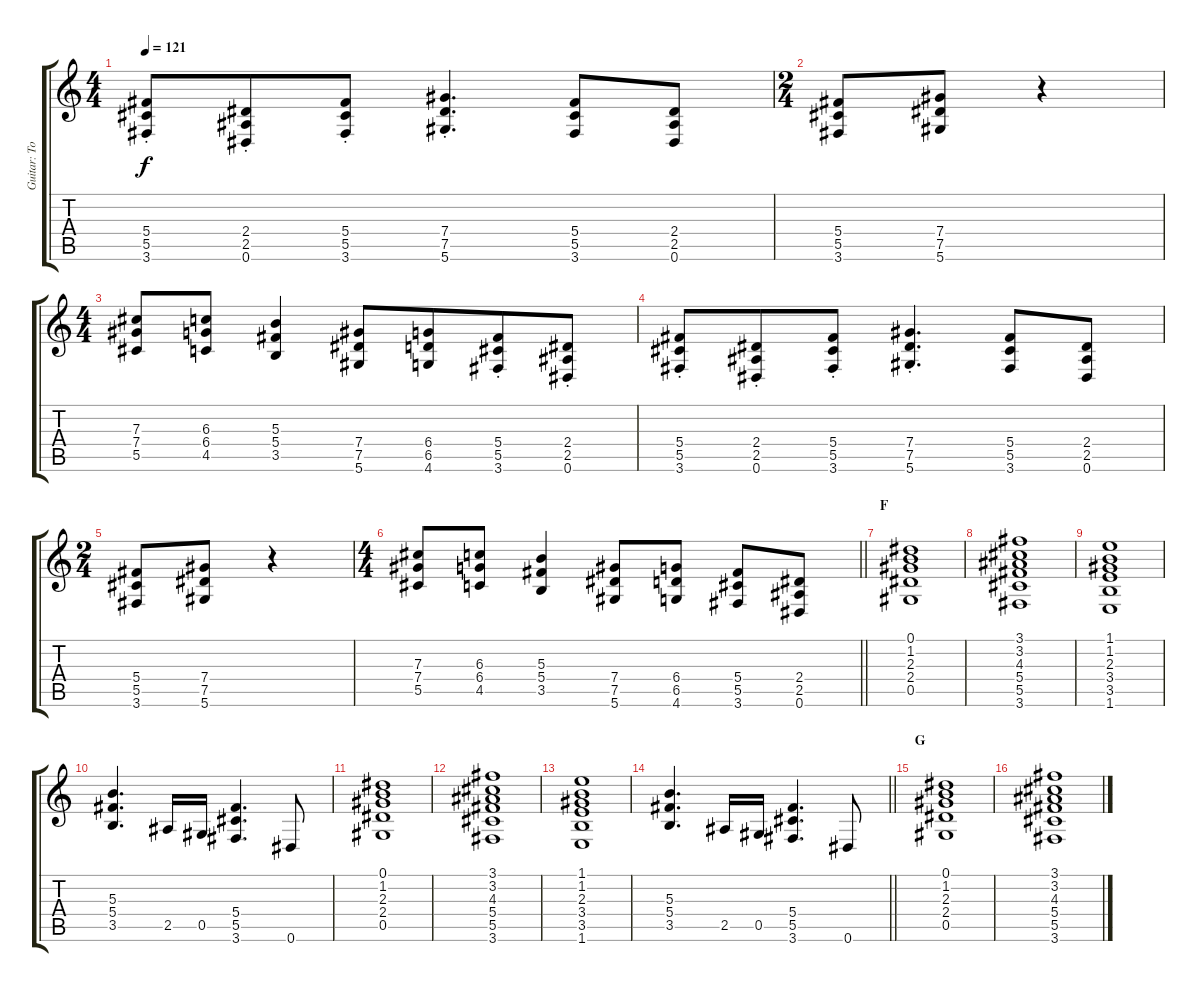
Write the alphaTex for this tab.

\track ("Guitar: Tony" "Guitar: To") {instrument distortionguitar}
\staff {score tabs}
\tuning (Eb4 Bb3 Gb3 Db3 Ab2 Eb2) {hide}
\ts (4 4)
\tempo 121
\clef g2
\ks c
(5.4{st} 5.5{st} 3.6{st}).8{dy f} (2.4{st} 2.5{st} 0.6{st}).8{beam merge} (5.4{st} 5.5{st} 3.6{st}).8 (7.4{st} 7.5 5.6).4{d} (5.4 5.5 3.6).8 (2.4 2.5 0.6).8 |
\ts (2 4)
(5.4 5.5 3.6).8 (7.4 7.5 5.6).8 r.4 |
\ts (4 4)
(7.3 7.4 5.5).8{beam merge} (6.3 6.4 4.5).8 (5.3 5.4 3.5).4 (7.4 7.5 5.6).8{beam merge} (6.4 6.5 4.6).8{beam merge} (5.4{st} 5.5{st} 3.6{st}).8{beam merge} (2.4{st} 2.5{st} 0.6{st}).8 |
(5.4{st} 5.5{st} 3.6{st}).8 (2.4{st} 2.5{st} 0.6{st}).8{beam merge} (5.4{st} 5.5{st} 3.6{st}).8 (7.4{st} 7.5 5.6).4{d} (5.4 5.5 3.6).8 (2.4 2.5 0.6).8 |
\ts (2 4)
(5.4 5.5 3.6).8 (7.4 7.5 5.6).8 r.4 |
\ts (4 4)
\barLineRight lightlight
(7.3 7.4 5.5).8 (6.3 6.4 4.5).8 (5.3 5.4 3.5).4 (7.4 7.5 5.6).8 (6.4 6.5 4.6).8 (5.4 5.5 3.6).8 (2.4 2.5 0.6).8 |
\section ("" "F")
(0.1 1.2 2.3 2.4 0.5).1 |
(3.1 3.2 4.3 5.4 5.5 3.6).1 |
(1.1 1.2 2.3 3.4 3.5 1.6).1 |
(5.3 5.4 3.5).4{d} 2.5.16 0.5.16 (5.4 5.5 3.6).4{d} 0.6.8 |
(0.1 1.2 2.3 2.4 0.5).1 |
(3.1 3.2 4.3 5.4 5.5 3.6).1 |
(1.1 1.2 2.3 3.4 3.5 1.6).1 |
\barLineRight lightlight
(5.3 5.4 3.5).4{d} 2.5.16 0.5.16 (5.4 5.5 3.6).4{d} 0.6.8 |
\section ("" "G")
(0.1 1.2 2.3 2.4 0.5).1 |
(3.1 3.2 4.3 5.4 5.5 3.6).1
